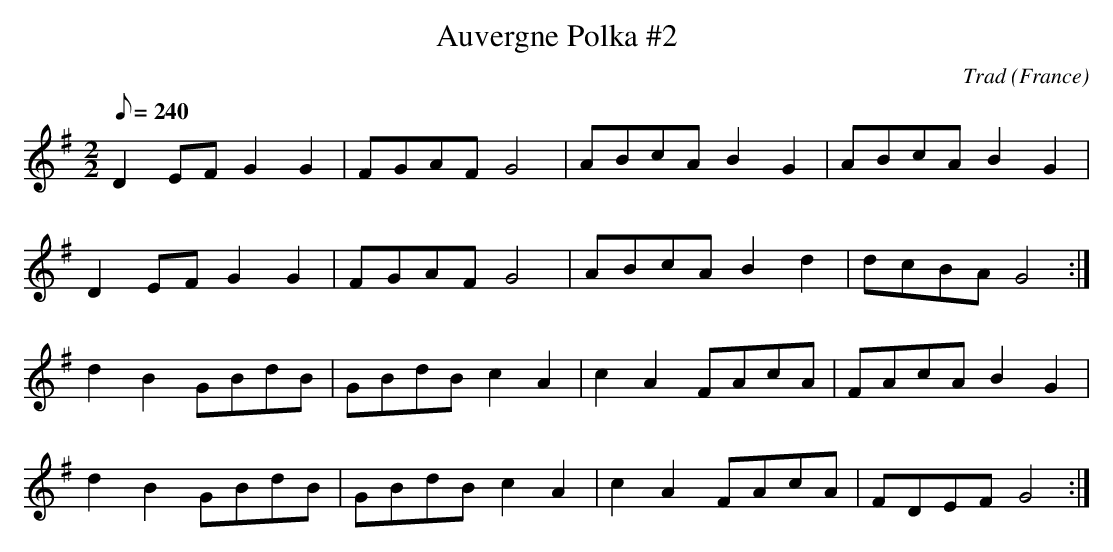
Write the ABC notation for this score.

X:1
T:Auvergne Polka #2
C:Trad
L:1/8
M:2/2
O:France
Q:240
K:G major
D2 EF G2 G2|FGAF G4|ABcA B2 G2|ABcA B2 G2|!
D2 EF G2 G2|FGAF G4|ABcA B2 d2|dcBA G4:|!
d2 B2 GBdB|GBdB c2 A2|c2 A2 FAcA|FAcA B2 G2|!
d2 B2 GBdB|GBdB c2 A2|c2 A2 FAcA|FDEF G4:|!
